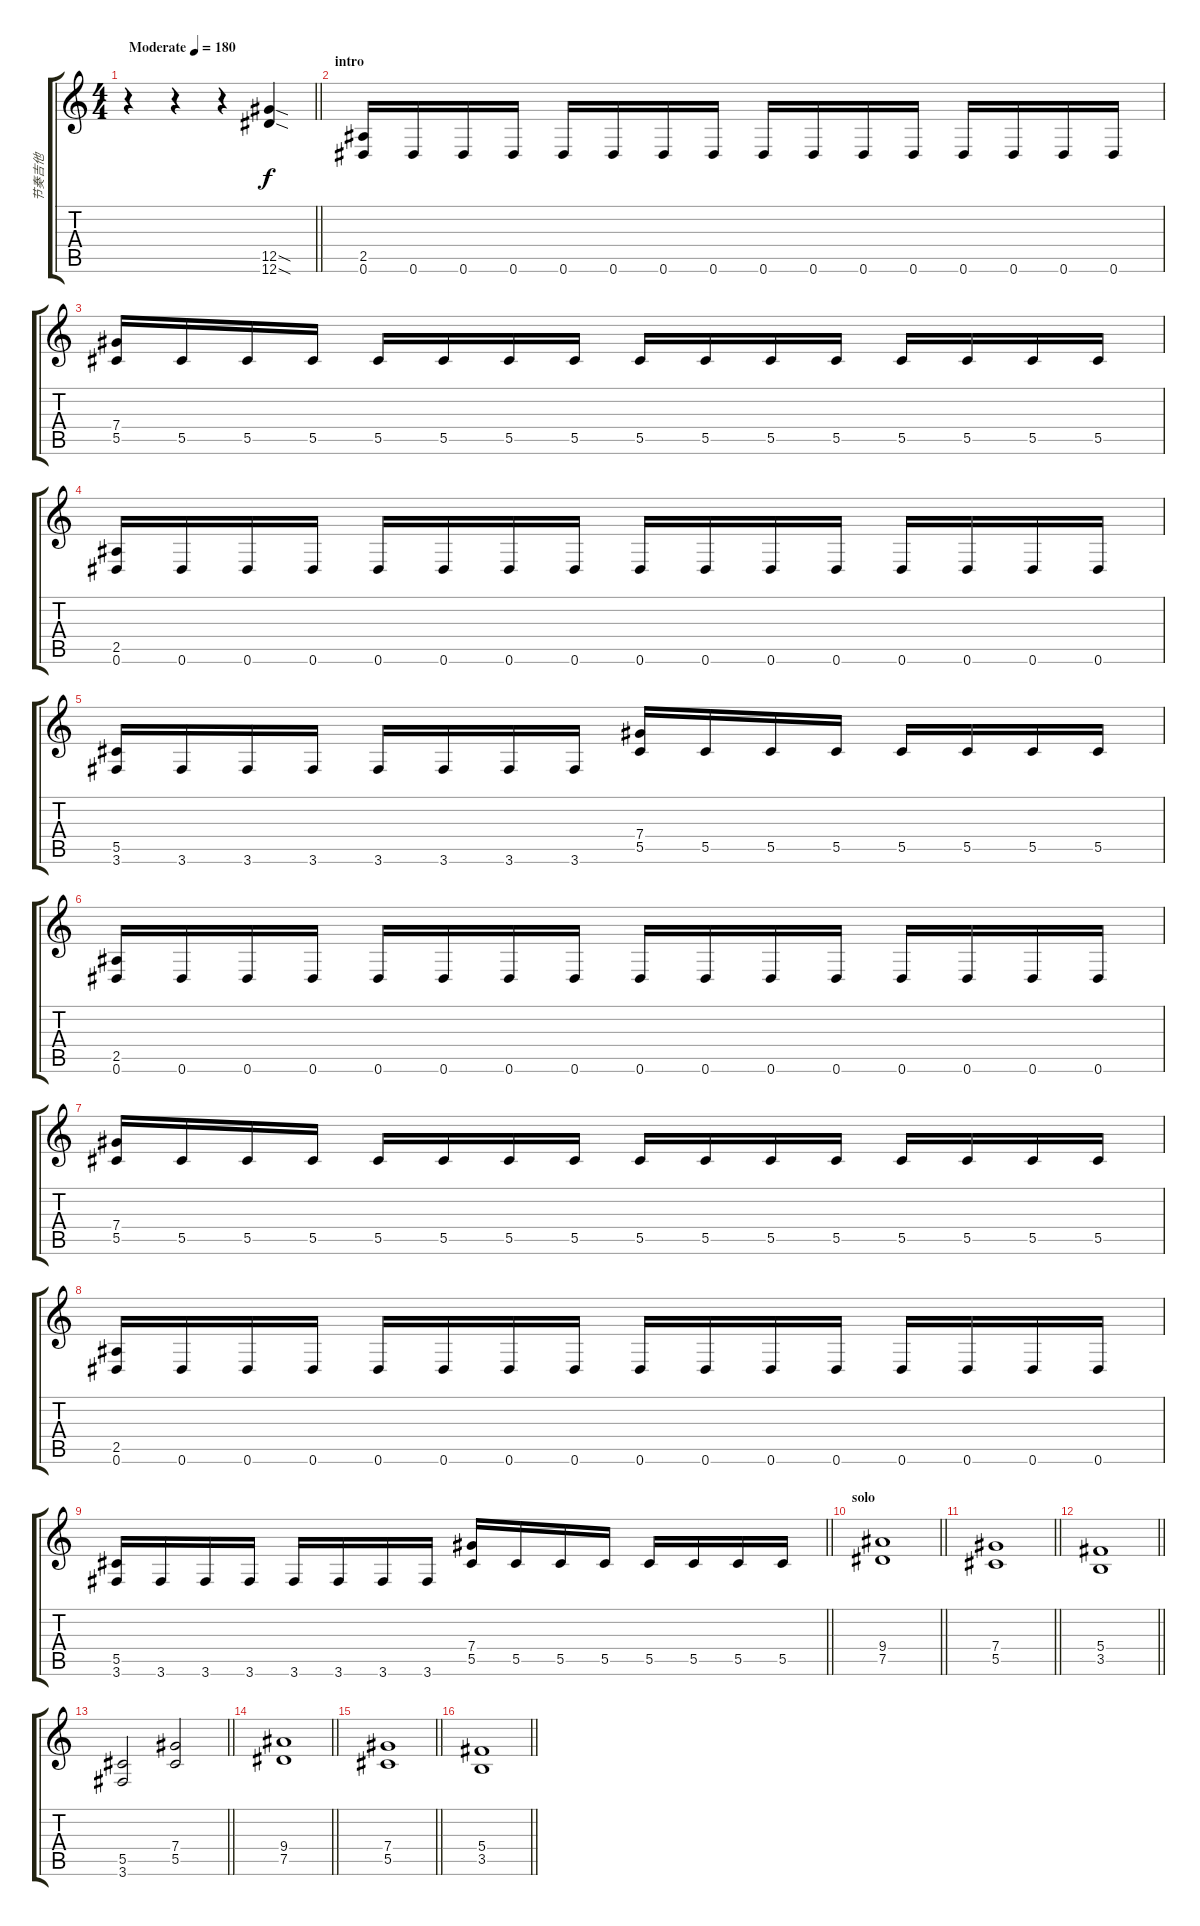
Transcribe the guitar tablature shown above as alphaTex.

\track ("节奏吉他" "节奏吉他") {instrument distortionguitar}
\staff {score tabs}
\tuning (Eb4 Bb3 Gb3 Db3 Ab2 Eb2) {hide}
\ts (4 4)
\tempo (180 "Moderate")
\clef g2
\barLineRight lightlight
\ks c
r.4{dy f instrument distortionguitar} r.4 r.4 (12.5{sod} 12.6{sod}).4 |
\section ("" "intro")
(2.5 0.6).16 0.6.16 0.6.16 0.6.16 0.6.16 0.6.16 0.6.16 0.6.16 0.6.16 0.6.16 0.6.16 0.6.16 0.6.16 0.6.16 0.6.16 0.6.16 |
(7.4 5.5).16 5.5.16 5.5.16 5.5.16 5.5.16 5.5.16 5.5.16 5.5.16 5.5.16 5.5.16 5.5.16 5.5.16 5.5.16 5.5.16 5.5.16 5.5.16 |
(2.5 0.6).16 0.6.16 0.6.16 0.6.16 0.6.16 0.6.16 0.6.16 0.6.16 0.6.16 0.6.16 0.6.16 0.6.16 0.6.16 0.6.16 0.6.16 0.6.16 |
(5.5 3.6).16 3.6.16 3.6.16 3.6.16 3.6.16 3.6.16 3.6.16 3.6.16 (7.4 5.5).16 5.5.16 5.5.16 5.5.16 5.5.16 5.5.16 5.5.16 5.5.16 |
(2.5 0.6).16 0.6.16 0.6.16 0.6.16 0.6.16 0.6.16 0.6.16 0.6.16 0.6.16 0.6.16 0.6.16 0.6.16 0.6.16 0.6.16 0.6.16 0.6.16 |
(7.4 5.5).16 5.5.16 5.5.16 5.5.16 5.5.16 5.5.16 5.5.16 5.5.16 5.5.16 5.5.16 5.5.16 5.5.16 5.5.16 5.5.16 5.5.16 5.5.16 |
(2.5 0.6).16 0.6.16 0.6.16 0.6.16 0.6.16 0.6.16 0.6.16 0.6.16 0.6.16 0.6.16 0.6.16 0.6.16 0.6.16 0.6.16 0.6.16 0.6.16 |
\barLineRight lightlight
(5.5 3.6).16 3.6.16 3.6.16 3.6.16 3.6.16 3.6.16 3.6.16 3.6.16 (7.4 5.5).16 5.5.16 5.5.16 5.5.16 5.5.16 5.5.16 5.5.16 5.5.16 |
\section ("" "solo")
\barLineRight lightlight
(9.4 7.5).1 |
\barLineRight lightlight
(7.4 5.5).1 |
\barLineRight lightlight
(5.4 3.5).1 |
\barLineRight lightlight
(5.5 3.6).2 (7.4 5.5).2 |
\barLineRight lightlight
(9.4 7.5).1 |
\barLineRight lightlight
(7.4 5.5).1 |
\barLineRight lightlight
(5.4 3.5).1
